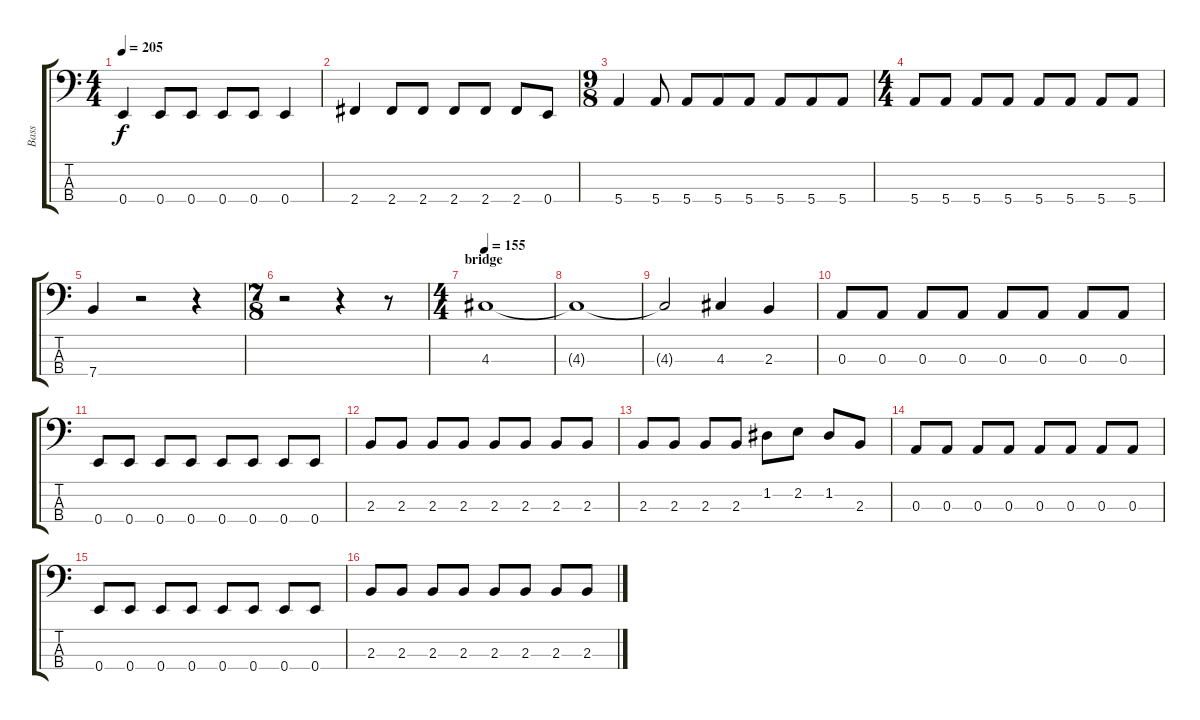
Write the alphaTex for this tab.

\track ("Bass" "Bass") {instrument electricbassfinger}
\staff {score tabs}
\tuning (G2 D2 A1 E1) {hide}
\ts (4 4)
\tempo 205
\clef f4
\ks c
0.4.4{dy f} 0.4.8 0.4.8 0.4.8 0.4.8 0.4.4 |
2.4.4 2.4.8 2.4.8 2.4.8 2.4.8 2.4.8 0.4.8 |
\ts (9 8)
5.4.4 5.4.8 5.4.8 5.4.8 5.4.8 5.4.8 5.4.8 5.4.8 |
\ts (4 4)
5.4.8 5.4.8 5.4.8 5.4.8 5.4.8 5.4.8 5.4.8 5.4.8 |
7.4.4 r.2 r.4 |
\ts (7 8)
r.2 r.4 r.8 |
\ts (4 4)
\section ("" "bridge")
\tempo 155
4.3.1 |
4.3{t}.1 |
4.3{t}.2 4.3.4 2.3.4 |
0.3.8 0.3.8 0.3.8 0.3.8 0.3.8 0.3.8 0.3.8 0.3.8 |
0.4.8 0.4.8 0.4.8 0.4.8 0.4.8 0.4.8 0.4.8 0.4.8 |
2.3.8 2.3.8 2.3.8 2.3.8 2.3.8 2.3.8 2.3.8 2.3.8 |
2.3.8 2.3.8 2.3.8 2.3.8 1.2.8 2.2.8 1.2.8 2.3.8 |
0.3.8 0.3.8 0.3.8 0.3.8 0.3.8 0.3.8 0.3.8 0.3.8 |
0.4.8 0.4.8 0.4.8 0.4.8 0.4.8 0.4.8 0.4.8 0.4.8 |
2.3.8 2.3.8 2.3.8 2.3.8 2.3.8 2.3.8 2.3.8 2.3.8
